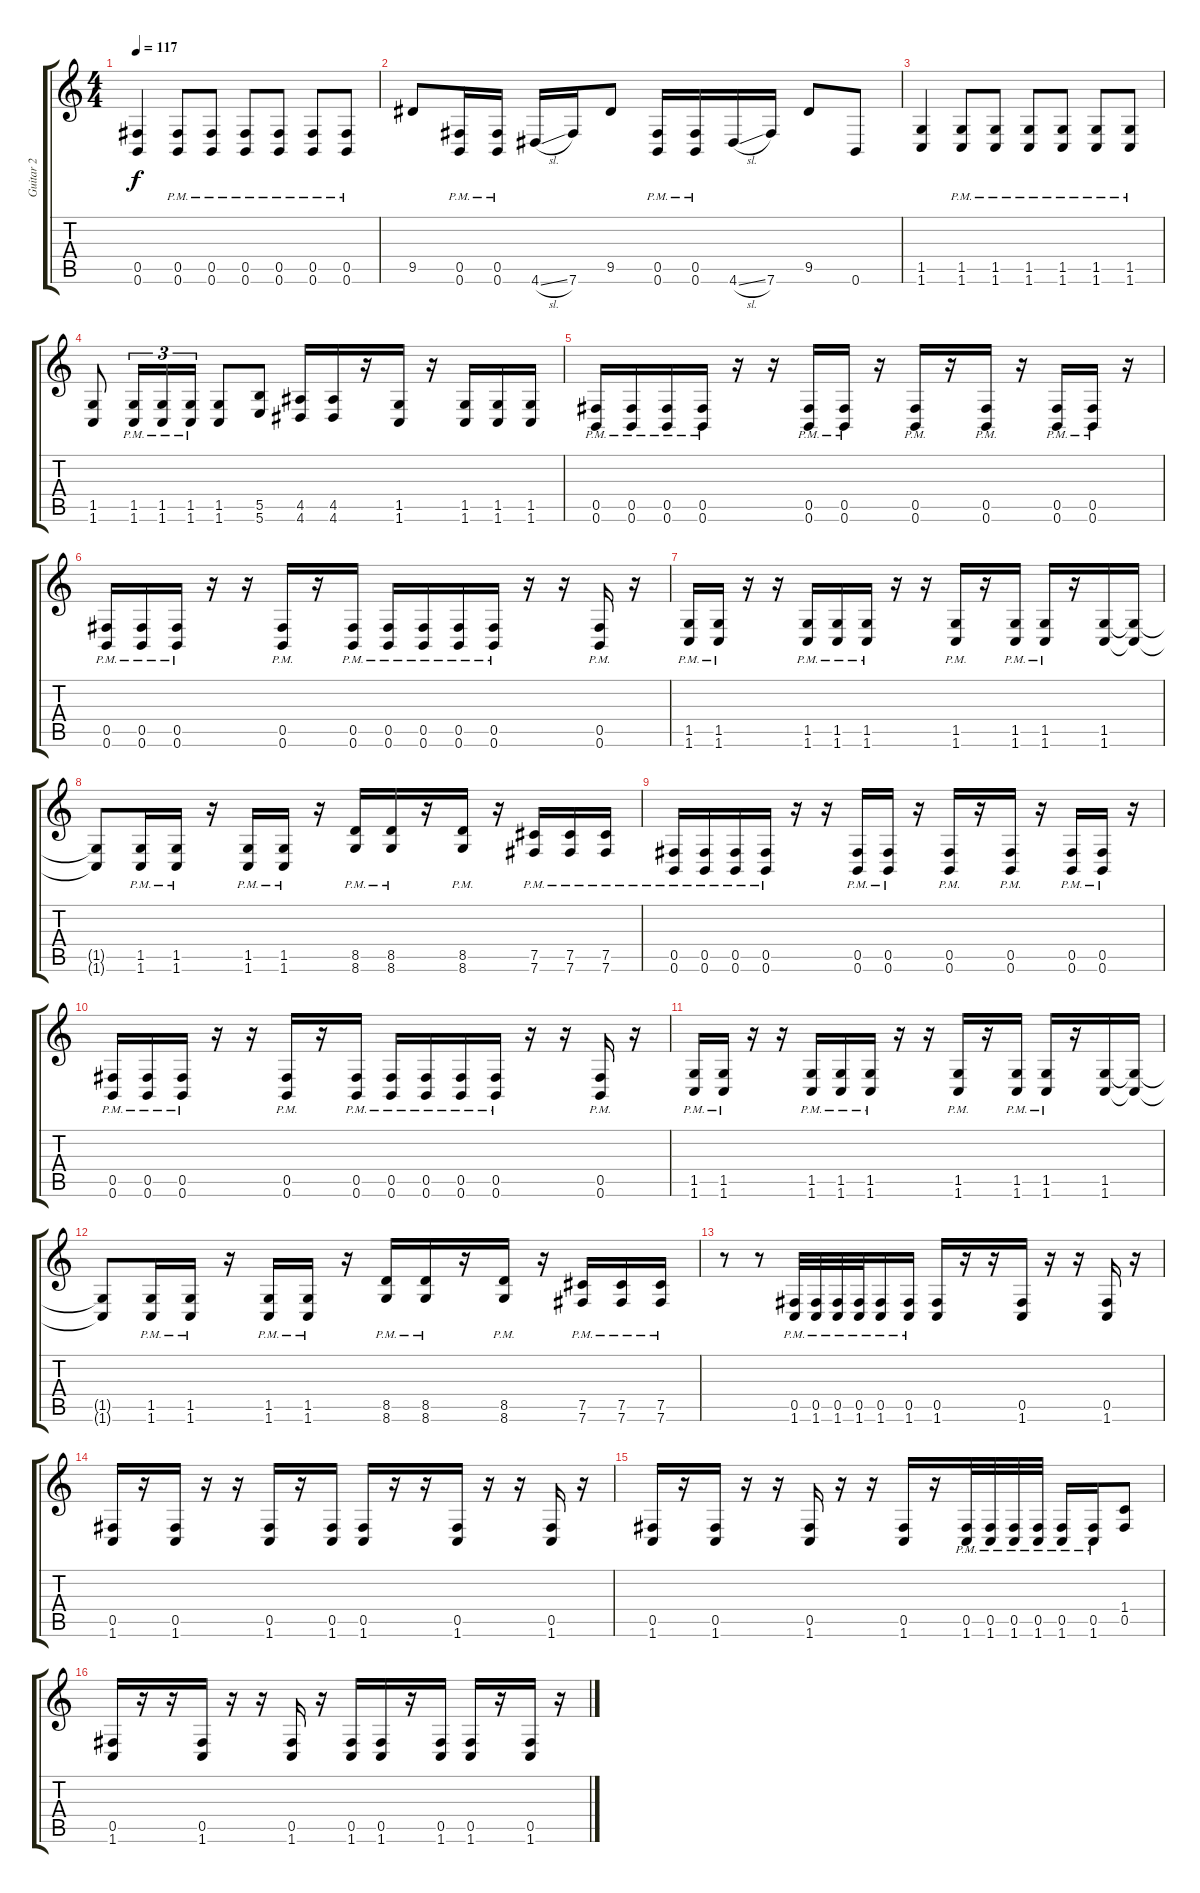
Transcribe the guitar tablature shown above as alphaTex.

\track ("Guitar 2" "Guitar 2") {instrument overdrivenguitar}
\staff {score tabs}
\tuning (Db4 Ab3 E3 B2 Gb2 B1) {hide}
\ts (4 4)
\tempo 117
\clef g2
\ks c
(0.5 0.6).4{dy f} (0.5{pm} 0.6{pm}).8 (0.5{pm} 0.6{pm}).8 (0.5{pm} 0.6{pm}).8 (0.5{pm} 0.6{pm}).8 (0.5{pm} 0.6{pm}).8 (0.5{pm} 0.6{pm}).8 |
9.5.8 (0.5{pm} 0.6{pm}).16 (0.5{pm} 0.6{pm}).16 4.6{sl}.16 7.6.16 9.5.8 (0.5{pm} 0.6{pm}).16 (0.5{pm} 0.6{pm}).16 4.6{sl}.16 7.6.16 9.5.8 0.6.8 |
(1.5 1.6).4 (1.5{pm} 1.6{pm}).8 (1.5{pm} 1.6{pm}).8 (1.5{pm} 1.6{pm}).8 (1.5{pm} 1.6{pm}).8 (1.5{pm} 1.6{pm}).8 (1.5{pm} 1.6{pm}).8 |
(1.5 1.6).8 (1.5{pm} 1.6{pm}).16{tu (3 2)} (1.5{pm} 1.6{pm}).16{tu (3 2)} (1.5{pm} 1.6{pm}).16{tu (3 2)} (1.5 1.6).8 (5.5 5.6).8 (4.5 4.6).16 (4.5 4.6).16 r.16 (1.5 1.6).16 r.16 (1.5 1.6).16 (1.5 1.6).16 (1.5 1.6).16 |
(0.5{pm} 0.6{pm}).16 (0.5{pm} 0.6{pm}).16 (0.5{pm} 0.6{pm}).16 (0.5{pm} 0.6{pm}).16 r.16 r.16 (0.5{pm} 0.6{pm}).16 (0.5{pm} 0.6{pm}).16 r.16 (0.5{pm} 0.6{pm}).16 r.16 (0.5{pm} 0.6{pm}).16 r.16 (0.5{pm} 0.6{pm}).16 (0.5{pm} 0.6{pm}).16 r.16 |
(0.5{pm} 0.6{pm}).16 (0.5{pm} 0.6{pm}).16 (0.5{pm} 0.6{pm}).16 r.16 r.16 (0.5{pm} 0.6{pm}).16 r.16 (0.5{pm} 0.6{pm}).16 (0.5{pm} 0.6{pm}).16 (0.5{pm} 0.6{pm}).16 (0.5{pm} 0.6{pm}).16 (0.5{pm} 0.6{pm}).16 r.16 r.16 (0.5{pm} 0.6{pm}).16 r.16 |
(1.5{pm} 1.6{pm}).16 (1.5{pm} 1.6{pm}).16 r.16 r.16 (1.5{pm} 1.6{pm}).16 (1.5{pm} 1.6{pm}).16 (1.5{pm} 1.6{pm}).16 r.16 r.16 (1.5{pm} 1.6{pm}).16 r.16 (1.5{pm} 1.6{pm}).16 (1.5{pm} 1.6{pm}).16 r.16 (1.5 1.6).16 (1.5{t} 1.6{t}).16 |
(1.5{t} 1.6{t}).8 (1.5{pm} 1.6{pm}).16 (1.5{pm} 1.6{pm}).16 r.16 (1.5{pm} 1.6{pm}).16 (1.5{pm} 1.6{pm}).16 r.16 (8.5{pm} 8.6{pm}).16 (8.5{pm} 8.6{pm}).16 r.16 (8.5{pm} 8.6{pm}).16 r.16 (7.5{pm} 7.6{pm}).16 (7.5{pm} 7.6{pm}).16 (7.5{pm} 7.6{pm}).16 |
(0.5{pm} 0.6{pm}).16 (0.5{pm} 0.6{pm}).16 (0.5{pm} 0.6{pm}).16 (0.5{pm} 0.6{pm}).16 r.16 r.16 (0.5{pm} 0.6{pm}).16 (0.5{pm} 0.6{pm}).16 r.16 (0.5{pm} 0.6{pm}).16 r.16 (0.5{pm} 0.6{pm}).16 r.16 (0.5{pm} 0.6{pm}).16 (0.5{pm} 0.6{pm}).16 r.16 |
(0.5{pm} 0.6{pm}).16 (0.5{pm} 0.6{pm}).16 (0.5{pm} 0.6{pm}).16 r.16 r.16 (0.5{pm} 0.6{pm}).16 r.16 (0.5{pm} 0.6{pm}).16 (0.5{pm} 0.6{pm}).16 (0.5{pm} 0.6{pm}).16 (0.5{pm} 0.6{pm}).16 (0.5{pm} 0.6{pm}).16 r.16 r.16 (0.5{pm} 0.6{pm}).16 r.16 |
(1.5{pm} 1.6{pm}).16 (1.5{pm} 1.6{pm}).16 r.16 r.16 (1.5{pm} 1.6{pm}).16 (1.5{pm} 1.6{pm}).16 (1.5{pm} 1.6{pm}).16 r.16 r.16 (1.5{pm} 1.6{pm}).16 r.16 (1.5{pm} 1.6{pm}).16 (1.5{pm} 1.6{pm}).16 r.16 (1.5 1.6).16 (1.5{t} 1.6{t}).16 |
(1.5{t} 1.6{t}).8 (1.5{pm} 1.6{pm}).16 (1.5{pm} 1.6{pm}).16 r.16 (1.5{pm} 1.6{pm}).16 (1.5{pm} 1.6{pm}).16 r.16 (8.5{pm} 8.6{pm}).16 (8.5{pm} 8.6{pm}).16 r.16 (8.5{pm} 8.6{pm}).16 r.16 (7.5{pm} 7.6{pm}).16 (7.5{pm} 7.6{pm}).16 (7.5{pm} 7.6{pm}).16 |
r.8 r.8 (0.5{pm} 1.6{pm}).32 (0.5{pm} 1.6{pm}).32 (0.5{pm} 1.6{pm}).32 (0.5{pm} 1.6{pm}).32 (0.5{pm} 1.6{pm}).16 (0.5{pm} 1.6{pm}).16 (0.5 1.6).16 r.16 r.16 (0.5 1.6).16 r.16 r.16 (0.5 1.6).16 r.16 |
(0.5 1.6).16 r.16 (0.5 1.6).16 r.16 r.16 (0.5 1.6).16 r.16 (0.5 1.6).16 (0.5 1.6).16 r.16 r.16 (0.5 1.6).16 r.16 r.16 (0.5 1.6).16 r.16 |
(0.5 1.6).16 r.16 (0.5 1.6).16 r.16 r.16 (0.5 1.6).16 r.16 r.16 (0.5 1.6).16 r.16 (0.5{pm} 1.6{pm}).32 (0.5{pm} 1.6{pm}).32 (0.5{pm} 1.6{pm}).32 (0.5{pm} 1.6{pm}).32 (0.5{pm} 1.6{pm}).16 (0.5{pm} 1.6{pm}).16 (1.4 0.5).8 |
(0.5 1.6).16 r.16 r.16 (0.5 1.6).16 r.16 r.16 (0.5 1.6).16 r.16 (0.5 1.6).16 (0.5 1.6).16 r.16 (0.5 1.6).16 (0.5 1.6).16 r.16 (0.5 1.6).16 r.16
